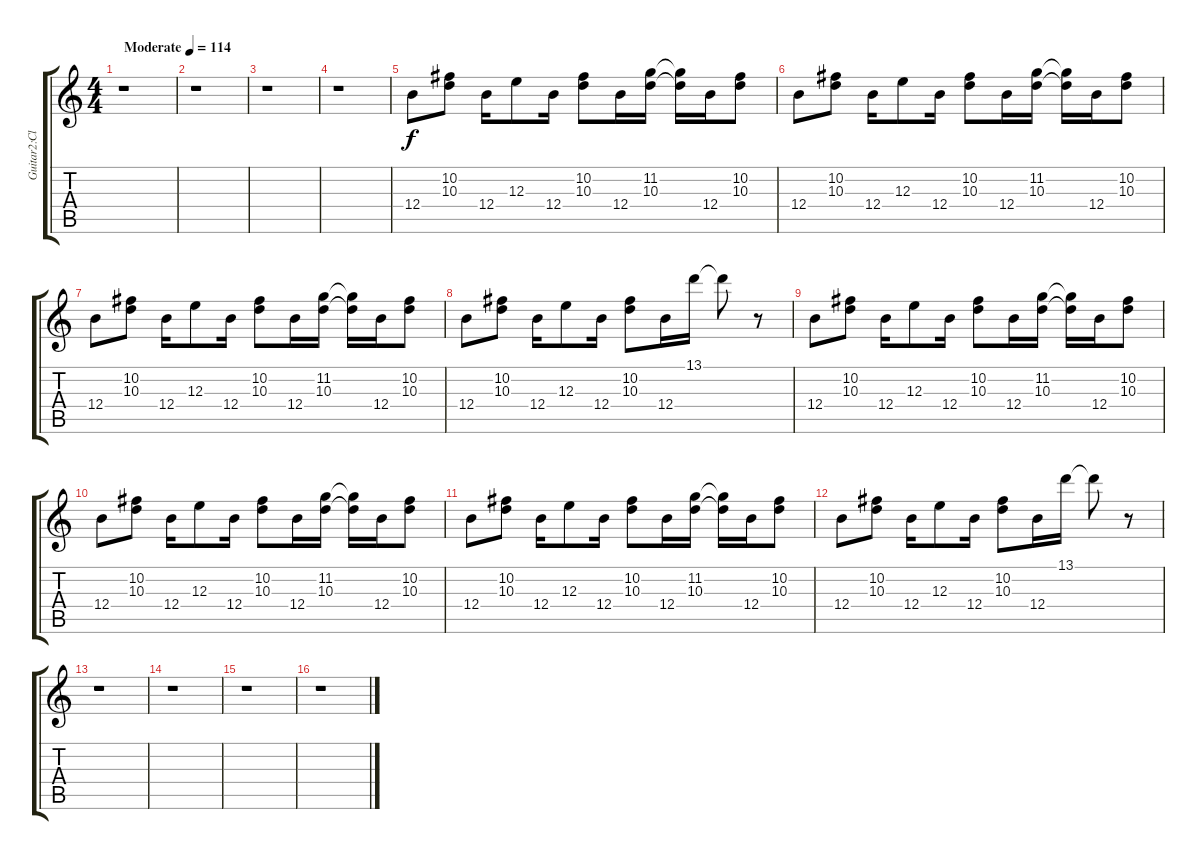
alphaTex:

\track ("Guitar2:Clean<1 Half Down, 6th=B>" "Guitar2:Cl") {instrument electricguitarclean}
\staff {score tabs}
\tuning (Db4 Ab3 E3 B2 Gb2 B1) {hide}
\ts (4 4)
\tempo (114 "Moderate")
\clef g2
\ks c
r.1{dy f instrument electricguitarclean} |
r.1 |
r.1 |
r.1 |
12.4.8 (10.2 10.3).8 12.4.16 12.3.8 12.4.16 (10.2 10.3).8 12.4.16 (11.2 10.3).16 (11.2{t} 10.3{t}).16 12.4.16 (10.2 10.3).8 |
12.4.8 (10.2 10.3).8 12.4.16 12.3.8 12.4.16 (10.2 10.3).8 12.4.16 (11.2 10.3).16 (11.2{t} 10.3{t}).16 12.4.16 (10.2 10.3).8 |
12.4.8 (10.2 10.3).8 12.4.16 12.3.8 12.4.16 (10.2 10.3).8 12.4.16 (11.2 10.3).16 (11.2{t} 10.3{t}).16 12.4.16 (10.2 10.3).8 |
12.4.8 (10.2 10.3).8 12.4.16 12.3.8 12.4.16 (10.2 10.3).8 12.4.16 13.1.16 13.1{t}.8 r.8 |
12.4.8 (10.2 10.3).8 12.4.16 12.3.8 12.4.16 (10.2 10.3).8 12.4.16 (11.2 10.3).16 (11.2{t} 10.3{t}).16 12.4.16 (10.2 10.3).8 |
12.4.8 (10.2 10.3).8 12.4.16 12.3.8 12.4.16 (10.2 10.3).8 12.4.16 (11.2 10.3).16 (11.2{t} 10.3{t}).16 12.4.16 (10.2 10.3).8 |
12.4.8 (10.2 10.3).8 12.4.16 12.3.8 12.4.16 (10.2 10.3).8 12.4.16 (11.2 10.3).16 (11.2{t} 10.3{t}).16 12.4.16 (10.2 10.3).8 |
12.4.8 (10.2 10.3).8 12.4.16 12.3.8 12.4.16 (10.2 10.3).8 12.4.16 13.1.16 13.1{t}.8 r.8 |
r.1 |
r.1 |
r.1 |
r.1
